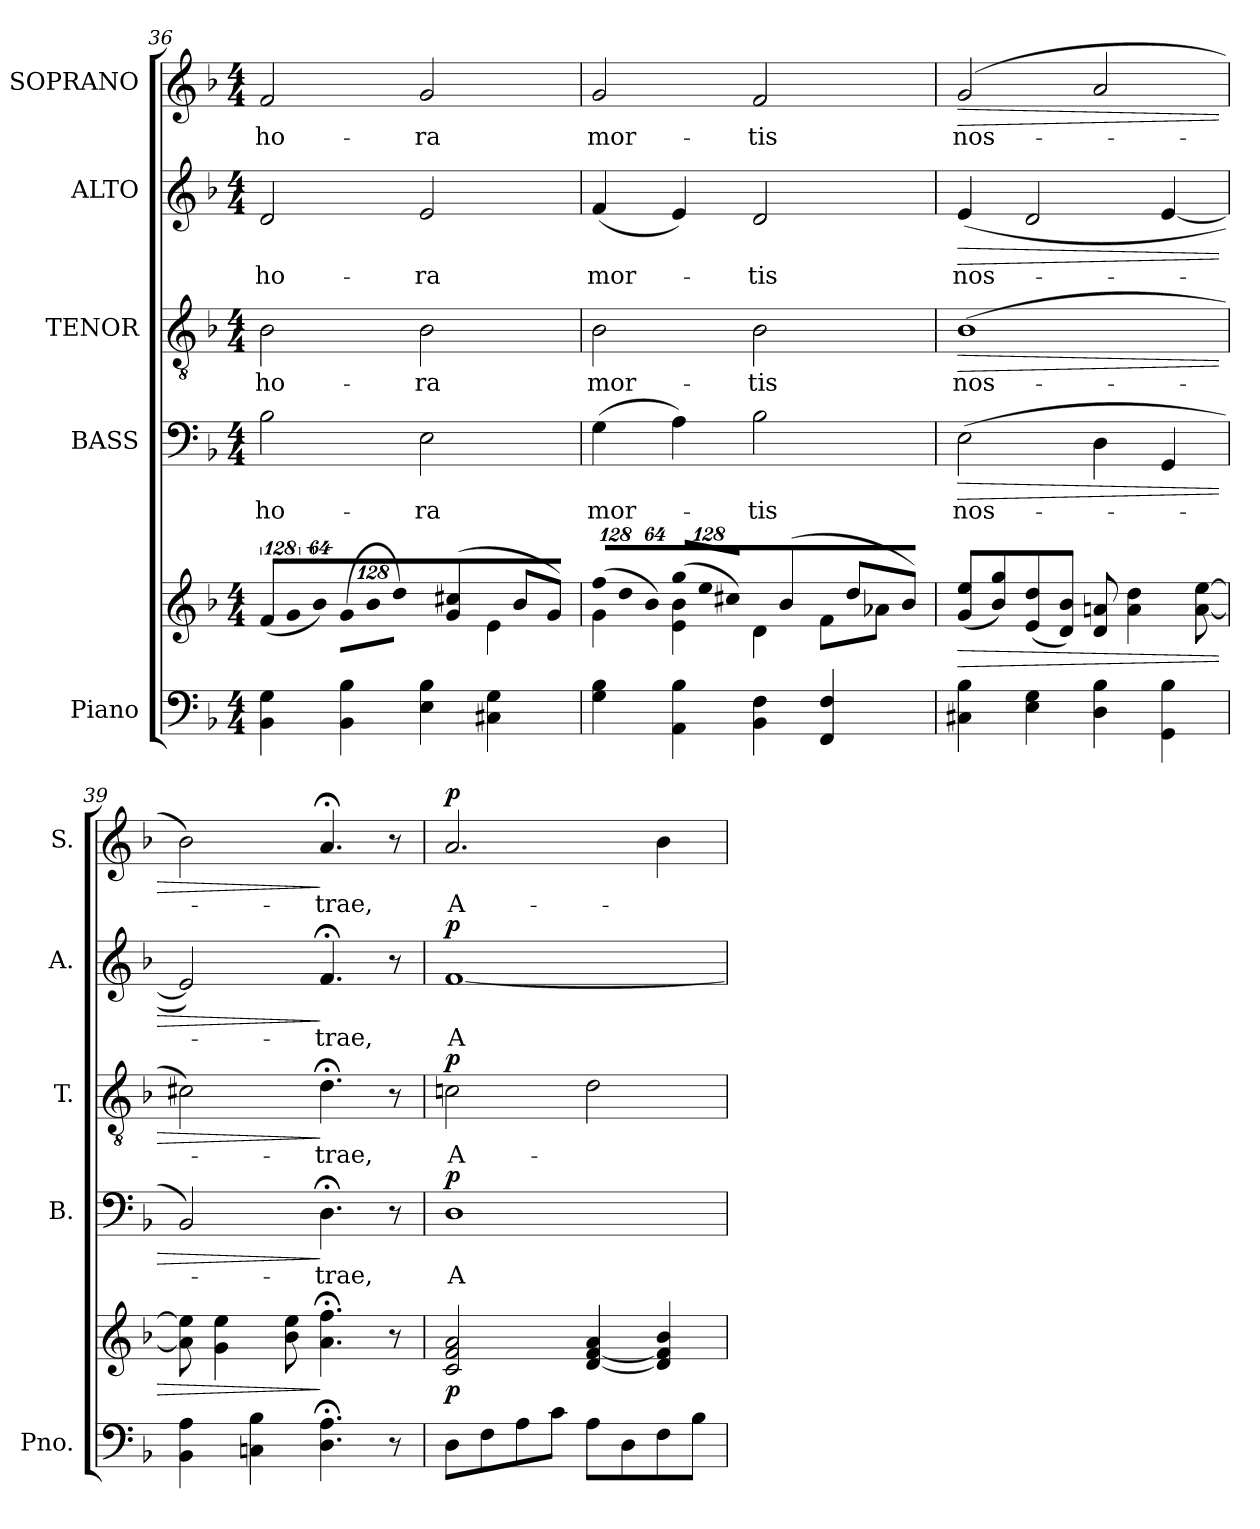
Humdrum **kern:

**kern	**kern	**dynam	**kern	**text	**dynam	**kern	**text	**dynam	**kern	**text	**dynam	**kern	**text	**dynam
*part5	*part5	*part5	*part4	*part4	*part4	*part3	*part3	*part3	*part2	*part2	*part2	*part1	*part1	*part1
*staff6	*staff5	*staff5/6	*staff4	*staff4	*staff4	*staff3	*staff3	*staff3	*staff2	*staff2	*staff2	*staff1	*staff1	*staff1
*I"Piano	*	*	*I"BASS	*	*	*I"TENOR	*	*	*I"ALTO	*	*	*I"SOPRANO	*	*
*I'Pno.	*	*	*I'B.	*	*	*I'T.	*	*	*I'A.	*	*	*I'S.	*	*
!!LO:LB:g=z
*clefF4	*clefG2	*	*clefF4	*	*	*clefGv2	*	*	*clefG2	*	*	*clefG2	*	*
*	*	*	*	*	*	*ITrd7c12	*	*	*	*	*	*	*	*
*k[b-]	*k[b-]	*	*k[b-]	*	*	*k[b-]	*	*	*k[b-]	*	*	*k[b-]	*	*
*F:	*F:	*	*F:	*	*	*F:	*	*	*F:	*	*	*F:	*	*
*M4/4	*M4/4	*	*M4/4	*	*	*M4/4	*	*	*M4/4	*	*	*M4/4	*	*
=36	=36	=36	=36	=36	=36	=36	=36	=36	=36	=36	=36	=36	=36	=36
!	!LO:N:vis=8	!	!	!	!	!	!	!	!	!	!	!	!	!
*	*^	*	*	*	*	*	*	*	*	*	*	*	*	*
!	!	!	!	!	!LO:LY:b:color=#000000	!	!	!	!	!	!	!	!	!	!
!	!	!	!	!	!	!	!	!LO:LY:b:color=#000000	!	!	!	!	!	!	!
!	!	!	!	!	!	!	!	!	!	!	!LO:LY:b:color=#000000	!	!	!	!
!	!	!	!	!	!	!	!	!	!	!	!	!	!	!LO:LY:b:color=#000000	!
4BB-i\ 4Gi	(1024%85fi/L	2ryy	.	2B-i\	ho-	.	2BB-i\	ho-	.	2di/	ho-	.	2fi/	ho-	.
!	!LO:N:vis=8	!	!	!	!	!	!	!	!	!	!	!	!	!	!
.	1024%85gi/	.	.	.	.	.	.	.	.	.	.	.	.	.	.
!	!LO:N:vis=8	!	!	!	!	!	!	!	!	!	!	!	!	!	!
.	512%43b-i/J)	.	.	.	.	.	.	.	.	.	.	.	.	.	.
!	!LO:N:vis=8	!	!	!	!	!	!	!	!	!	!	!	!	!	!
4BB-i\ 4B-i	(1024%85gi\L	.	.	.	.	.	.	.	.	.	.	.	.	.	.
!	!LO:N:vis=8	!	!	!	!	!	!	!	!	!	!	!	!	!	!
.	1024%85b-i\	.	.	.	.	.	.	.	.	.	.	.	.	.	.
!	!LO:N:vis=8	!	!	!	!	!	!	!	!	!	!	!	!	!	!
.	512%43ddi\J)	.	.	.	.	.	.	.	.	.	.	.	.	.	.
!	!	!	!	!	!LO:LY:b:color=#000000	!	!	!	!	!	!	!	!	!	!
!	!	!	!	!	!	!	!	!LO:LY:b:color=#000000	!	!	!	!	!	!	!
!	!	!	!	!	!	!	!	!	!	!	!LO:LY:b:color=#000000	!	!	!	!
!	!	!	!	!	!	!	!	!	!	!	!	!	!	!LO:LY:b:color=#000000	!
4Ei\ 4B-i	(4gi/ 4cc#Xi	4ryy	.	2Ei\	-ra	.	2BB-i\	-ra	.	2ei/	-ra	.	2gi/	-ra	.
4C#Xi\ 4Gi	8b-i/L	4ei\	.	.	.	.	.	.	.	.	.	.	.	.	.
.	8gi/J)	.	.	.	.	.	.	.	.	.	.	.	.	.	.
=37	=37	=37	=37	=37	=37	=37	=37	=37	=37	=37	=37	=37	=37	=37	=37
*	*Xbrackettup	*	*	*	*	*	*	*	*	*	*	*	*	*	*
!	!LO:N:vis=8	!	!	!	!	!	!	!	!	!	!	!	!	!	!
!	!	!	!	!	!LO:LY:b:color=#000000	!	!	!	!	!	!	!	!	!	!
!	!	!	!	!	!	!	!	!LO:LY:b:color=#000000	!	!	!	!	!	!	!
!	!	!	!	!	!	!	!	!	!	!	!LO:LY:b:color=#000000	!	!	!	!
!	!	!	!	!	!	!	!	!	!	!	!	!	!	!LO:LY:b:color=#000000	!
4Gi\ 4B-i	(1024%85ffi/L	4gi\	.	(4Gi\	mor-	.	2BB-i\	mor-	.	(4fi/	mor-	.	2gi/	mor-	.
!	!LO:N:vis=8	!	!	!	!	!	!	!	!	!	!	!	!	!	!
.	1024%85ddi/	.	.	.	.	.	.	.	.	.	.	.	.	.	.
!	!LO:N:vis=8	!	!	!	!	!	!	!	!	!	!	!	!	!	!
.	512%43b-i/J)	.	.	.	.	.	.	.	.	.	.	.	.	.	.
!	!LO:N:vis=8	!	!	!	!	!	!	!	!	!	!	!	!	!	!
4AAi\ 4B-i	(1024%85ggi/L	4ei\ 4b-i	.	4Ai\)	.	.	.	.	.	4ei/)	.	.	.	.	.
!	!LO:N:vis=8	!	!	!	!	!	!	!	!	!	!	!	!	!	!
.	1024%85eei/	.	.	.	.	.	.	.	.	.	.	.	.	.	.
!	!LO:N:vis=8	!	!	!	!	!	!	!	!	!	!	!	!	!	!
.	512%43cc#Xi/J)	.	.	.	.	.	.	.	.	.	.	.	.	.	.
!	!	!	!	!	!LO:LY:b:color=#000000	!	!	!	!	!	!	!	!	!	!
!	!	!	!	!	!	!	!	!LO:LY:b:color=#000000	!	!	!	!	!	!	!
!	!	!	!	!	!	!	!	!	!	!	!LO:LY:b:color=#000000	!	!	!	!
!	!	!	!	!	!	!	!	!	!	!	!	!	!	!LO:LY:b:color=#000000	!
4BB-i\ 4Fi	(4b-i/	4di\	.	2B-i\	-tis	.	2BB-i\	-tis	.	2di/	-tis	.	2fi/	-tis	.
4FFi/ 4Fi	8ddi/L	8fi\L	.	.	.	.	.	.	.	.	.	.	.	.	.
.	8b-i/J)	8a-Xi\J	.	.	.	.	.	.	.	.	.	.	.	.	.
=38	=38	=38	=38	=38	=38	=38	=38	=38	=38	=38	=38	=38	=38	=38	=38
!	!	!	!LO:HP:b	!	!	!	!	!	!	!	!	!	!	!	!
*	*v	*v	*	*	*	*	*	*	*	*	*	*	*	*	*
*	*^	*	*	*	*	*	*	*	*	*	*	*	*	*
!	!	!	!	!	!LO:LY:b:color=#000000	!LO:HP:b	!	!	!	!	!	!	!	!	!
*	*v	*v	*	*	*	*	*	*	*	*	*	*	*	*	*
*	*^	*	*	*	*	*	*	*	*	*	*	*	*	*
!	!	!	!	!	!	!	!	!LO:LY:b:color=#000000	!LO:HP:b	!	!	!	!	!	!
*	*v	*v	*	*	*	*	*	*	*	*	*	*	*	*	*
*	*^	*	*	*	*	*	*	*	*	*	*	*	*	*
!	!	!	!	!	!	!	!	!	!	!	!LO:LY:b:color=#000000	!LO:HP:b	!	!	!
*	*v	*v	*	*	*	*	*	*	*	*	*	*	*	*	*
*	*^	*	*	*	*	*	*	*	*	*	*	*	*	*
!	!	!	!	!	!	!	!	!	!	!	!	!	!	!LO:LY:b:color=#000000	!LO:HP:b
*	*v	*v	*	*	*	*	*	*	*	*	*	*	*	*	*
4C#Xi\ 4B-i	(8gi/ 8eeiL	>	(2Ei\	nos-	>	(1BB-i	nos-	>	(4ei/	nos-	>	(2gi/	nos-	>
.	8b-i/ 8ggi)	.	.	.	.	.	.	.	.	.	.	.	.	.
4Ei\ 4Gi	(8ei/ 8ddi	.	.	.	.	.	.	.	2di/	.	.	.	.	.
.	8di/ 8b-iJ)	.	.	.	.	.	.	.	.	.	.	.	.	.
4Di\ 4B-i	8di/ 8ani	.	4Di\	.	.	.	.	.	.	.	.	2ai/	.	.
.	4ai\ 4ddi	.	.	.	.	.	.	.	.	.	.	.	.	.
4GGi\ 4B-i	.	.	4GGi/	.	.	.	.	.	[<4ei/	.	.	.	.	.
.	[<8ai\ [>8eei	.	.	.	.	.	.	.	.	.	.	.	.	.
=39	=39	=39	=39	=39	=39	=39	=39	=39	=39	=39	=39	=39	=39	=39
4BB-i\ 4Ai	8ai\] 8eei]	.	2BB-i/)	.	.	2C#Xi\)	.	.	2ei/])	.	.	2b-i\)	.	.
.	4gi\ 4eei	.	.	.	.	.	.	.	.	.	.	.	.	.
4Cni\ 4B-i	.	.	.	.	.	.	.	.	.	.	.	.	.	.
.	8b-i\ 8eei	.	.	.	.	.	.	.	.	.	.	.	.	.
!	!	!	!	!LO:LY:b:color=#000000	!	!	!	!	!	!	!	!	!	!
!	!	!	!	!	!	!	!LO:LY:b:color=#000000	!	!	!	!	!	!	!
!	!	!	!	!	!	!	!	!	!	!LO:LY:b:color=#000000	!	!	!	!
!	!	!	!	!	!	!	!	!	!	!	!	!	!LO:LY:b:color=#000000	!
4.Di\; 4.Ai;	4.ai\; 4.ffi;	]	4.D;i\	-trae,	]	4.D;i\	-trae,	]	4.f;i/	-trae,	]	4.a;i/	-trae,	]
8r	8r	.	8r	.	.	8r	.	.	8r	.	.	8r	.	.
!!LO:PB:g=z
=40	=40	=40	=40	=40	=40	=40	=40	=40	=40	=40	=40	=40	=40	=40
!	!	!	!	!LO:LY:b:color=#000000	!	!	!	!	!	!	!	!	!	!
!	!	!	!	!	!	!	!LO:LY:b:color=#000000	!	!	!	!	!	!	!
!	!	!	!	!	!	!	!	!	!	!LO:LY:b:color=#000000	!	!	!	!
!	!	!	!	!	!	!	!	!	!	!	!	!	!LO:LY:b:color=#000000	!
8Di\L	2ci/ 2fi 2ai	p	1Di	A-	p	2Cni\	A-	p	[<1fi	A-	p	2.ai/	A-	p
8Fi\	.	.	.	.	.	.	.	.	.	.	.	.	.	.
8Ai\	.	.	.	.	.	.	.	.	.	.	.	.	.	.
8ci\J	.	.	.	.	.	.	.	.	.	.	.	.	.	.
8Ai\L	[<4di/ [>4fi 4ai	.	.	.	.	2Di\	.	.	.	.	.	.	.	.
8Di\	.	.	.	.	.	.	.	.	.	.	.	.	.	.
8Fi\	4di/] 4fi] 4b-i	.	.	.	.	.	.	.	.	.	.	4b-i\	.	.
8B-i\J	.	.	.	.	.	.	.	.	.	.	.	.	.	.
=	=	=	=	=	=	=	=	=	=	=	=	=	=	=
*-	*-	*-	*-	*-	*-	*-	*-	*-	*-	*-	*-	*-	*-	*-
